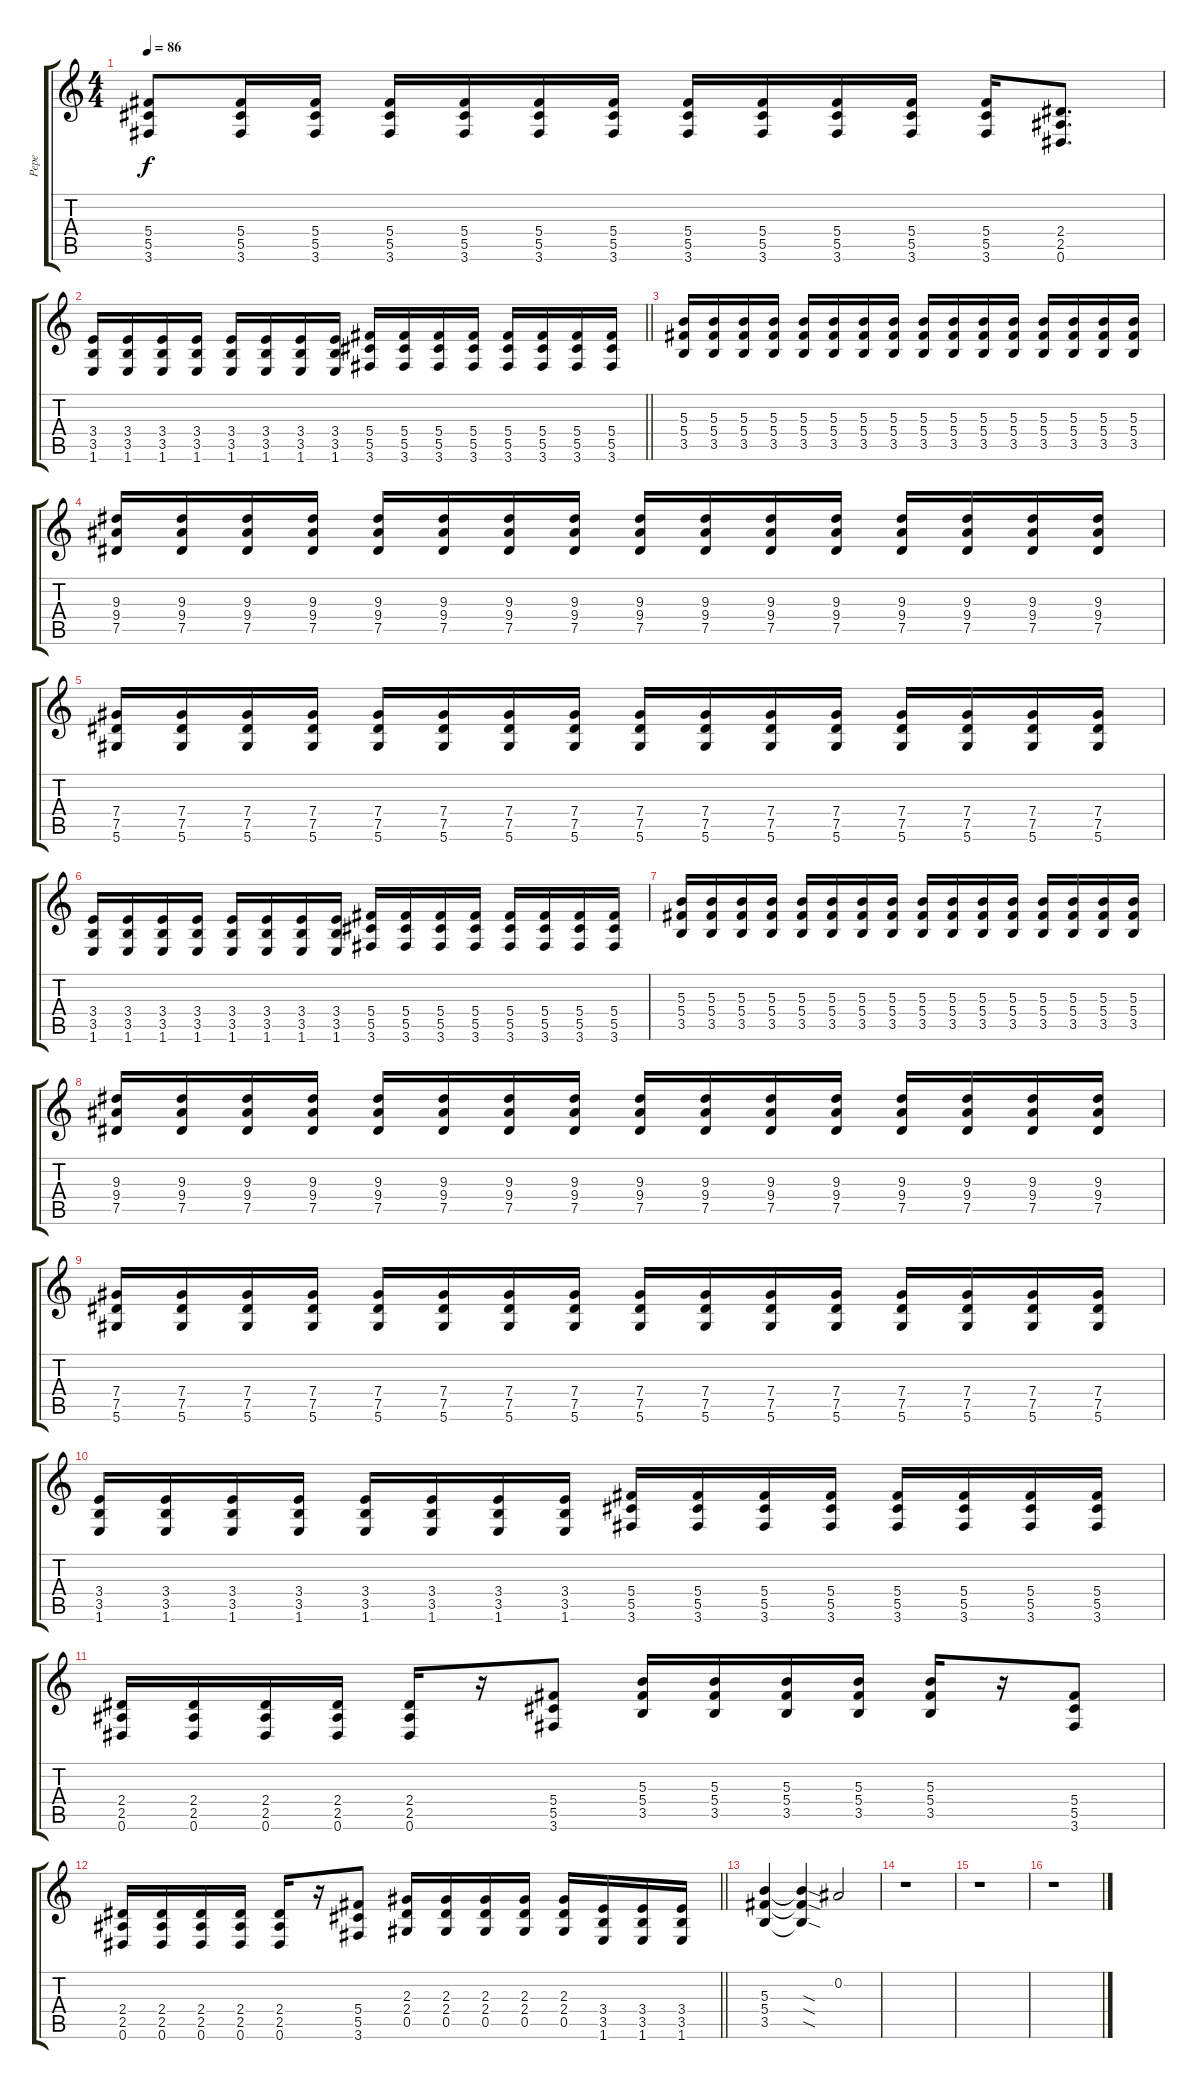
\track ("Pepe" "Pepe") {instrument overdrivenguitar}
\staff {score tabs}
\tuning (Eb4 Bb3 Gb3 Db3 Ab2 Eb2) {hide}
\ts (4 4)
\tempo 86
\clef g2
\ks c
(5.4 5.5 3.6).8{dy f} (5.4 5.5 3.6).16 (5.4 5.5 3.6).16 (5.4 5.5 3.6).16 (5.4 5.5 3.6).16 (5.4 5.5 3.6).16 (5.4 5.5 3.6).16 (5.4 5.5 3.6).16 (5.4 5.5 3.6).16 (5.4 5.5 3.6).16 (5.4 5.5 3.6).16 (5.4 5.5 3.6).16 (2.4 2.5 0.6).8{d} |
\barLineRight lightlight
(3.4 3.5 1.6).16 (3.4 3.5 1.6).16 (3.4 3.5 1.6).16 (3.4 3.5 1.6).16 (3.4 3.5 1.6).16 (3.4 3.5 1.6).16 (3.4 3.5 1.6).16 (3.4 3.5 1.6).16 (5.4 5.5 3.6).16 (5.4 5.5 3.6).16 (5.4 5.5 3.6).16 (5.4 5.5 3.6).16 (5.4 5.5 3.6).16 (5.4 5.5 3.6).16 (5.4 5.5 3.6).16 (5.4 5.5 3.6).16 |
(5.3 5.4 3.5).16{volume 15} (5.3 5.4 3.5).16 (5.3 5.4 3.5).16 (5.3 5.4 3.5).16 (5.3 5.4 3.5).16 (5.3 5.4 3.5).16 (5.3 5.4 3.5).16 (5.3 5.4 3.5).16 (5.3 5.4 3.5).16 (5.3 5.4 3.5).16 (5.3 5.4 3.5).16 (5.3 5.4 3.5).16 (5.3 5.4 3.5).16 (5.3 5.4 3.5).16 (5.3 5.4 3.5).16 (5.3 5.4 3.5).16 |
(9.3 9.4 7.5).16 (9.3 9.4 7.5).16 (9.3 9.4 7.5).16 (9.3 9.4 7.5).16 (9.3 9.4 7.5).16 (9.3 9.4 7.5).16 (9.3 9.4 7.5).16 (9.3 9.4 7.5).16 (9.3 9.4 7.5).16 (9.3 9.4 7.5).16 (9.3 9.4 7.5).16 (9.3 9.4 7.5).16 (9.3 9.4 7.5).16 (9.3 9.4 7.5).16 (9.3 9.4 7.5).16 (9.3 9.4 7.5).16 |
(7.4 7.5 5.6).16 (7.4 7.5 5.6).16 (7.4 7.5 5.6).16 (7.4 7.5 5.6).16 (7.4 7.5 5.6).16 (7.4 7.5 5.6).16 (7.4 7.5 5.6).16 (7.4 7.5 5.6).16 (7.4 7.5 5.6).16 (7.4 7.5 5.6).16 (7.4 7.5 5.6).16 (7.4 7.5 5.6).16 (7.4 7.5 5.6).16 (7.4 7.5 5.6).16 (7.4 7.5 5.6).16 (7.4 7.5 5.6).16 |
(3.4 3.5 1.6).16 (3.4 3.5 1.6).16 (3.4 3.5 1.6).16 (3.4 3.5 1.6).16 (3.4 3.5 1.6).16 (3.4 3.5 1.6).16 (3.4 3.5 1.6).16 (3.4 3.5 1.6).16 (5.4 5.5 3.6).16 (5.4 5.5 3.6).16 (5.4 5.5 3.6).16 (5.4 5.5 3.6).16 (5.4 5.5 3.6).16 (5.4 5.5 3.6).16 (5.4 5.5 3.6).16 (5.4 5.5 3.6).16 |
(5.3 5.4 3.5).16 (5.3 5.4 3.5).16 (5.3 5.4 3.5).16 (5.3 5.4 3.5).16 (5.3 5.4 3.5).16 (5.3 5.4 3.5).16 (5.3 5.4 3.5).16 (5.3 5.4 3.5).16 (5.3 5.4 3.5).16 (5.3 5.4 3.5).16 (5.3 5.4 3.5).16 (5.3 5.4 3.5).16 (5.3 5.4 3.5).16 (5.3 5.4 3.5).16 (5.3 5.4 3.5).16 (5.3 5.4 3.5).16 |
(9.3 9.4 7.5).16 (9.3 9.4 7.5).16 (9.3 9.4 7.5).16 (9.3 9.4 7.5).16 (9.3 9.4 7.5).16 (9.3 9.4 7.5).16 (9.3 9.4 7.5).16 (9.3 9.4 7.5).16 (9.3 9.4 7.5).16 (9.3 9.4 7.5).16 (9.3 9.4 7.5).16 (9.3 9.4 7.5).16 (9.3 9.4 7.5).16 (9.3 9.4 7.5).16 (9.3 9.4 7.5).16 (9.3 9.4 7.5).16 |
(7.4 7.5 5.6).16 (7.4 7.5 5.6).16 (7.4 7.5 5.6).16 (7.4 7.5 5.6).16 (7.4 7.5 5.6).16 (7.4 7.5 5.6).16 (7.4 7.5 5.6).16 (7.4 7.5 5.6).16 (7.4 7.5 5.6).16 (7.4 7.5 5.6).16 (7.4 7.5 5.6).16 (7.4 7.5 5.6).16 (7.4 7.5 5.6).16 (7.4 7.5 5.6).16 (7.4 7.5 5.6).16 (7.4 7.5 5.6).16 |
(3.4 3.5 1.6).16 (3.4 3.5 1.6).16 (3.4 3.5 1.6).16 (3.4 3.5 1.6).16 (3.4 3.5 1.6).16 (3.4 3.5 1.6).16 (3.4 3.5 1.6).16 (3.4 3.5 1.6).16 (5.4 5.5 3.6).16 (5.4 5.5 3.6).16 (5.4 5.5 3.6).16 (5.4 5.5 3.6).16 (5.4 5.5 3.6).16 (5.4 5.5 3.6).16 (5.4 5.5 3.6).16 (5.4 5.5 3.6).16 |
(2.4 2.5 0.6).16{volume 16} (2.4 2.5 0.6).16 (2.4 2.5 0.6).16 (2.4 2.5 0.6).16 (2.4 2.5 0.6).16 r.16 (5.4 5.5 3.6).8 (5.3 5.4 3.5).16 (5.3 5.4 3.5).16 (5.3 5.4 3.5).16 (5.3 5.4 3.5).16 (5.3 5.4 3.5).16 r.16 (5.4 5.5 3.6).8 |
\barLineRight lightlight
(2.4 2.5 0.6).16 (2.4 2.5 0.6).16 (2.4 2.5 0.6).16 (2.4 2.5 0.6).16 (2.4 2.5 0.6).16 r.16 (5.4 5.5 3.6).8 (2.3 2.4 0.5).16 (2.3 2.4 0.5).16 (2.3 2.4 0.5).16 (2.3 2.4 0.5).16 (2.3 2.4 0.5).16 (3.4 3.5 1.6).16 (3.4 3.5 1.6).16 (3.4 3.5 1.6).16 |
(5.3 5.4 3.5).4 (5.3{sod t} 5.4{sod t} 3.5{sod t}).4 0.2.2 |
r.1 |
r.1 |
r.1
